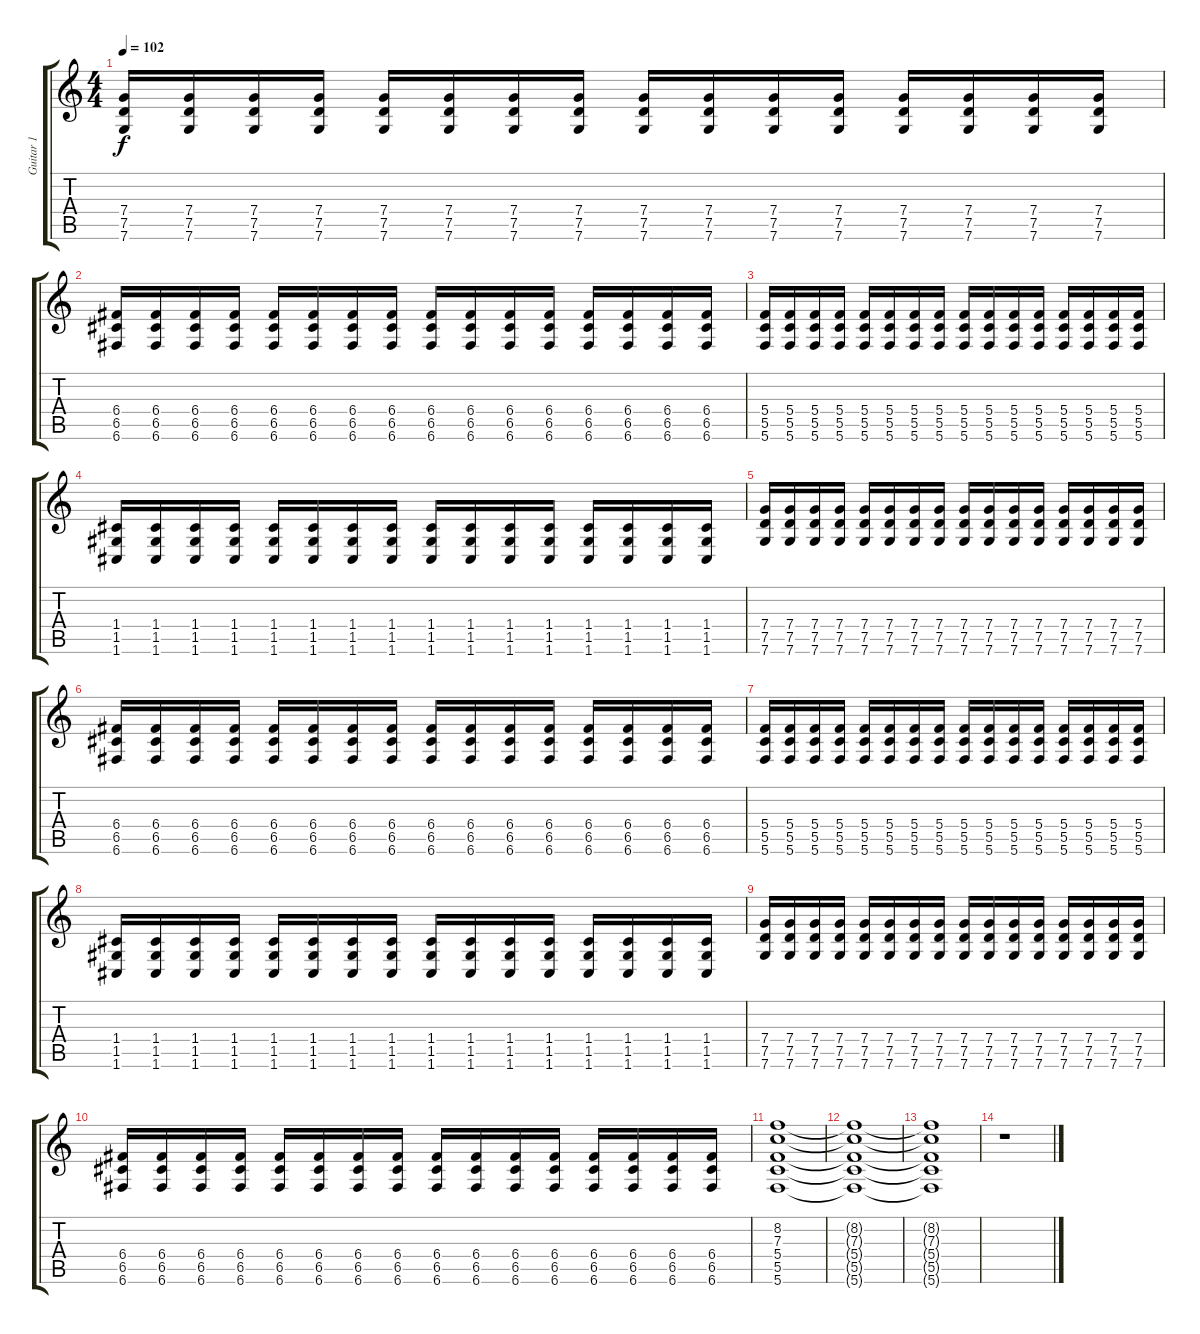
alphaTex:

\track ("Guitar 1" "Guitar 1") {instrument distortionguitar}
\staff {score tabs}
\tuning (D4 A3 F3 C3 G2 C2) {hide}
\ts (4 4)
\tempo 102
\clef g2
\ks c
(7.4 7.5 7.6).16{dy f} (7.4 7.5 7.6).16 (7.4 7.5 7.6).16 (7.4 7.5 7.6).16 (7.4 7.5 7.6).16 (7.4 7.5 7.6).16 (7.4 7.5 7.6).16 (7.4 7.5 7.6).16 (7.4 7.5 7.6).16 (7.4 7.5 7.6).16 (7.4 7.5 7.6).16 (7.4 7.5 7.6).16 (7.4 7.5 7.6).16 (7.4 7.5 7.6).16 (7.4 7.5 7.6).16 (7.4 7.5 7.6).16 |
(6.4 6.5 6.6).16 (6.4 6.5 6.6).16 (6.4 6.5 6.6).16 (6.4 6.5 6.6).16 (6.4 6.5 6.6).16 (6.4 6.5 6.6).16 (6.4 6.5 6.6).16 (6.4 6.5 6.6).16 (6.4 6.5 6.6).16 (6.4 6.5 6.6).16 (6.4 6.5 6.6).16 (6.4 6.5 6.6).16 (6.4 6.5 6.6).16 (6.4 6.5 6.6).16 (6.4 6.5 6.6).16 (6.4 6.5 6.6).16 |
(5.4 5.5 5.6).16 (5.4 5.5 5.6).16 (5.4 5.5 5.6).16 (5.4 5.5 5.6).16 (5.4 5.5 5.6).16 (5.4 5.5 5.6).16 (5.4 5.5 5.6).16 (5.4 5.5 5.6).16 (5.4 5.5 5.6).16 (5.4 5.5 5.6).16 (5.4 5.5 5.6).16 (5.4 5.5 5.6).16 (5.4 5.5 5.6).16 (5.4 5.5 5.6).16 (5.4 5.5 5.6).16 (5.4 5.5 5.6).16 |
(1.4 1.5 1.6).16 (1.4 1.5 1.6).16 (1.4 1.5 1.6).16 (1.4 1.5 1.6).16 (1.4 1.5 1.6).16 (1.4 1.5 1.6).16 (1.4 1.5 1.6).16 (1.4 1.5 1.6).16 (1.4 1.5 1.6).16 (1.4 1.5 1.6).16 (1.4 1.5 1.6).16 (1.4 1.5 1.6).16 (1.4 1.5 1.6).16 (1.4 1.5 1.6).16 (1.4 1.5 1.6).16 (1.4 1.5 1.6).16 |
(7.4 7.5 7.6).16 (7.4 7.5 7.6).16 (7.4 7.5 7.6).16 (7.4 7.5 7.6).16 (7.4 7.5 7.6).16 (7.4 7.5 7.6).16 (7.4 7.5 7.6).16 (7.4 7.5 7.6).16 (7.4 7.5 7.6).16 (7.4 7.5 7.6).16 (7.4 7.5 7.6).16 (7.4 7.5 7.6).16 (7.4 7.5 7.6).16 (7.4 7.5 7.6).16 (7.4 7.5 7.6).16 (7.4 7.5 7.6).16 |
(6.4 6.5 6.6).16 (6.4 6.5 6.6).16 (6.4 6.5 6.6).16 (6.4 6.5 6.6).16 (6.4 6.5 6.6).16 (6.4 6.5 6.6).16 (6.4 6.5 6.6).16 (6.4 6.5 6.6).16 (6.4 6.5 6.6).16 (6.4 6.5 6.6).16 (6.4 6.5 6.6).16 (6.4 6.5 6.6).16 (6.4 6.5 6.6).16 (6.4 6.5 6.6).16 (6.4 6.5 6.6).16 (6.4 6.5 6.6).16 |
(5.4 5.5 5.6).16 (5.4 5.5 5.6).16 (5.4 5.5 5.6).16 (5.4 5.5 5.6).16 (5.4 5.5 5.6).16 (5.4 5.5 5.6).16 (5.4 5.5 5.6).16 (5.4 5.5 5.6).16 (5.4 5.5 5.6).16 (5.4 5.5 5.6).16 (5.4 5.5 5.6).16 (5.4 5.5 5.6).16 (5.4 5.5 5.6).16 (5.4 5.5 5.6).16 (5.4 5.5 5.6).16 (5.4 5.5 5.6).16 |
(1.4 1.5 1.6).16 (1.4 1.5 1.6).16 (1.4 1.5 1.6).16 (1.4 1.5 1.6).16 (1.4 1.5 1.6).16 (1.4 1.5 1.6).16 (1.4 1.5 1.6).16 (1.4 1.5 1.6).16 (1.4 1.5 1.6).16 (1.4 1.5 1.6).16 (1.4 1.5 1.6).16 (1.4 1.5 1.6).16 (1.4 1.5 1.6).16 (1.4 1.5 1.6).16 (1.4 1.5 1.6).16 (1.4 1.5 1.6).16 |
(7.4 7.5 7.6).16 (7.4 7.5 7.6).16 (7.4 7.5 7.6).16 (7.4 7.5 7.6).16 (7.4 7.5 7.6).16 (7.4 7.5 7.6).16 (7.4 7.5 7.6).16 (7.4 7.5 7.6).16 (7.4 7.5 7.6).16 (7.4 7.5 7.6).16 (7.4 7.5 7.6).16 (7.4 7.5 7.6).16 (7.4 7.5 7.6).16 (7.4 7.5 7.6).16 (7.4 7.5 7.6).16 (7.4 7.5 7.6).16 |
(6.4 6.5 6.6).16 (6.4 6.5 6.6).16 (6.4 6.5 6.6).16 (6.4 6.5 6.6).16 (6.4 6.5 6.6).16 (6.4 6.5 6.6).16 (6.4 6.5 6.6).16 (6.4 6.5 6.6).16 (6.4 6.5 6.6).16 (6.4 6.5 6.6).16 (6.4 6.5 6.6).16 (6.4 6.5 6.6).16 (6.4 6.5 6.6).16 (6.4 6.5 6.6).16 (6.4 6.5 6.6).16 (6.4 6.5 6.6).16 |
(8.2 7.3 5.4 5.5 5.6).1 |
(8.2{t} 7.3{t} 5.4{t} 5.5{t} 5.6{t}).1 |
(8.2{t} 7.3{t} 5.4{t} 5.5{t} 5.6{t}).1 |
r.1
